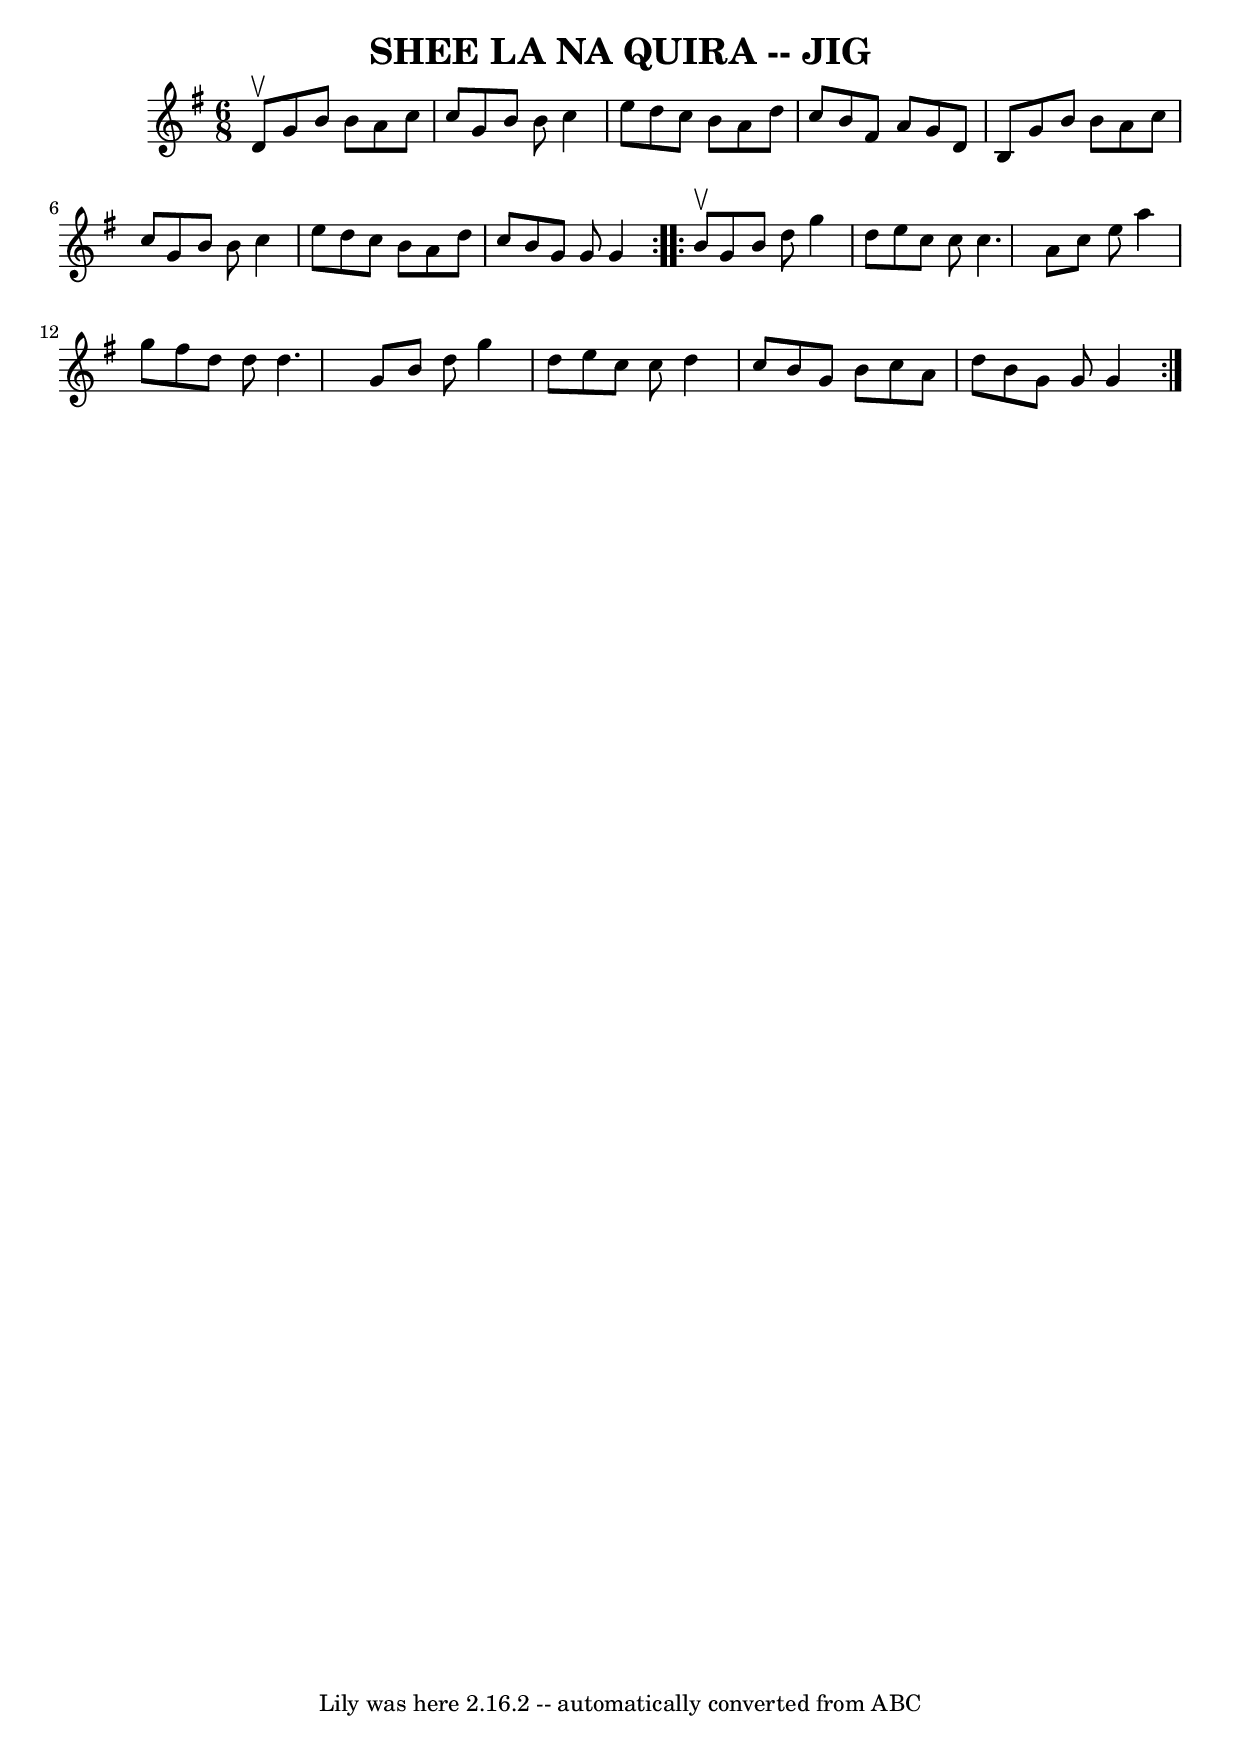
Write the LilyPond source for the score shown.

\version "2.7.40"
\include "Mammoth.ily"
\header {
	%% book = "Ryan's Mammoth Collection of Fiddle Tunes"
	crossRefNumber = "1"
	footnotes = ""
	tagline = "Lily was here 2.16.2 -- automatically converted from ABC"
	title = "SHEE LA NA QUIRA -- JIG"
}
voicedefault =  {


\repeat volta 2 {
\time 6/8 
\key g \major d'8^\upbow       |
 g'8 b'8 b'8 a'8 
 c''8 c''8    |
 g'8 b'8 b'8 c''4 e''8    |
   
d''8 c''8 b'8 a'8 d''8 c''8    |
 b'8 fis'8 a'8    
g'8 d'8 b8    |
     |
 g'8 b'8 b'8 a'8 c''8    
c''8    |
 g'8 b'8 b'8 c''4 e''8    |
 d''8 c''8 
 b'8 a'8 d''8 c''8    |
 b'8 g'8 g'8 g'4    }     
\repeat volta 2 { b'8^\upbow       |
 g'8 b'8 d''8 g''4    
d''8    |
 e''8 c''8 c''8 c''4.    |
 a'8 c''8    
e''8 a''4 g''8    |
 fis''8 d''8 d''8 d''4.    |
  
   |
 g'8 b'8 d''8 g''4 d''8    |
 e''8 c''8    
c''8 d''4 c''8    |
 b'8 g'8 b'8 c''8 a'8 d''8    
|
 b'8 g'8 g'8 g'4    }   
}

\score{
    <<

	\context Staff="default"
	{
	    \voicedefault 
	}

    >>
	\layout {
	}
	\midi {}
}
